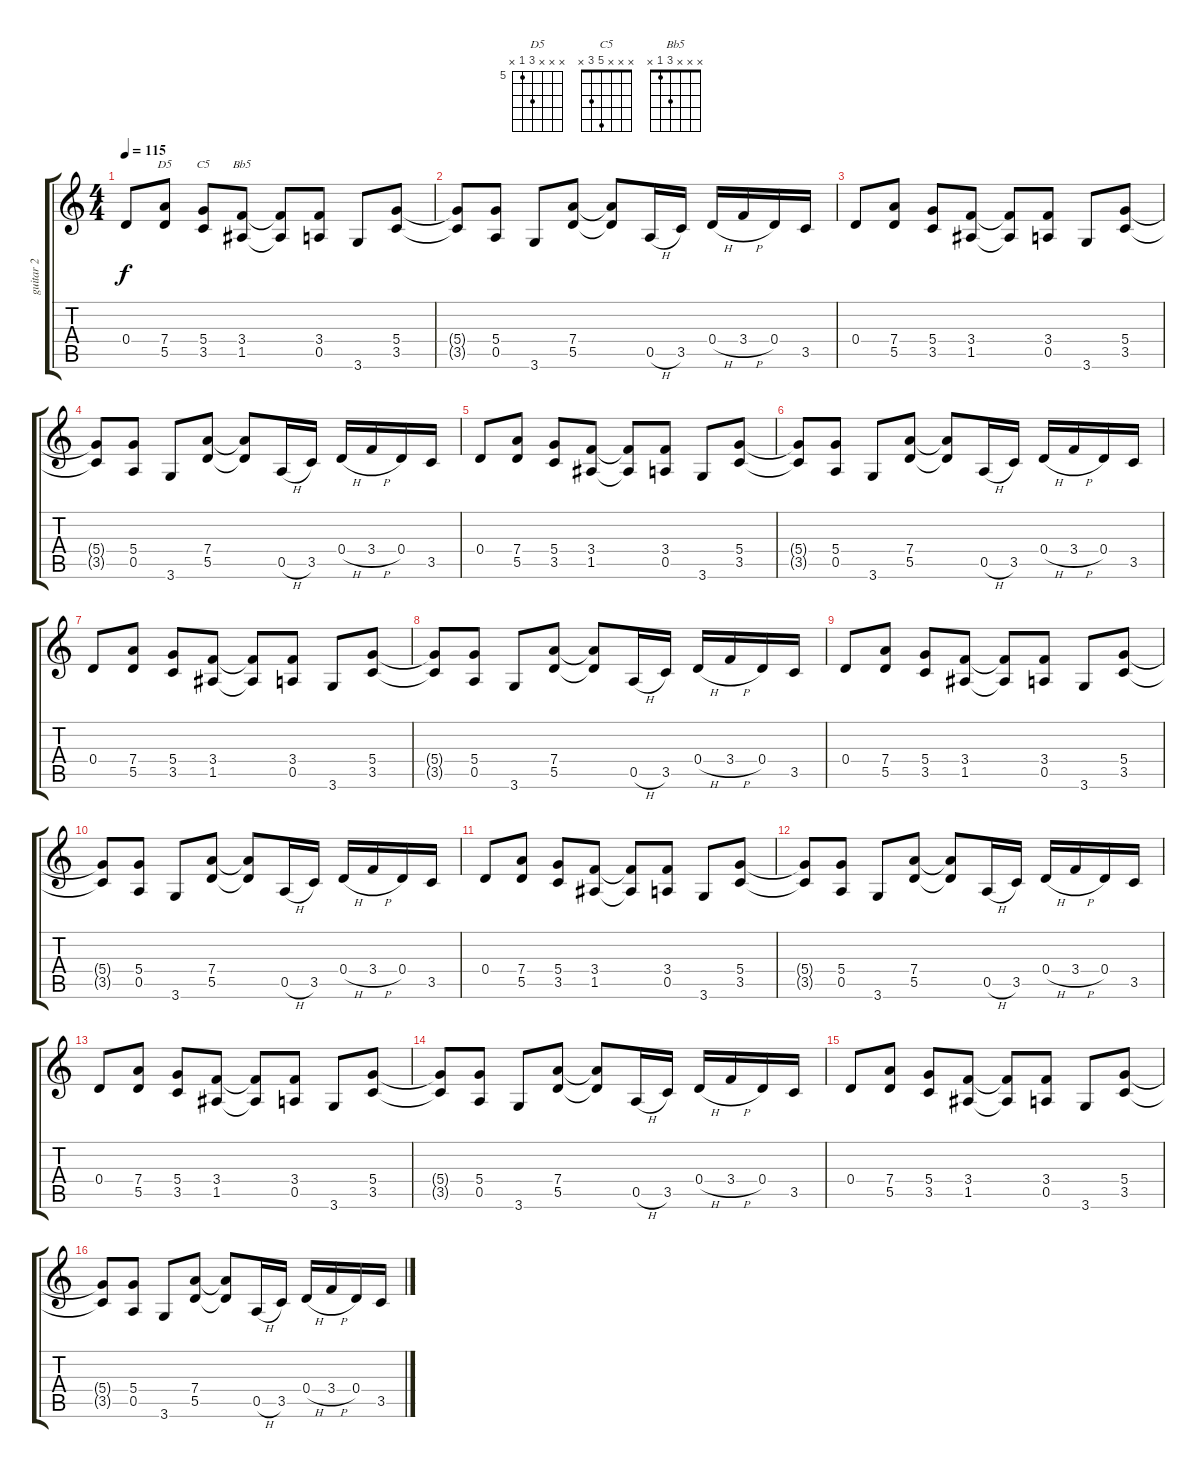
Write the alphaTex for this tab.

\track ("guitar 2" "guitar 2") {instrument overdrivenguitar}
\staff {score tabs}
\tuning (E4 B3 G3 D3 A2 E2) {hide}
\chord ("D5" x x x 7 5 x) {firstfret 5}
\chord ("C5" x x x 5 3 x)
\chord ("Bb5" x x x 3 1 x)
\ts (4 4)
\tempo 115
\clef g2
\ks c
0.4.8{dy f} (7.4 5.5).8{ch "D5"} (5.4 3.5).8{ch "C5"} (3.4 1.5).8{ch "Bb5"} (3.4{t} 1.5{t}).8 (3.4 0.5).8 3.6.8 (5.4 3.5).8 |
(5.4{t} 3.5{t}).8 (5.4 0.5).8 3.6.8 (7.4 5.5).8 (7.4{t} 5.5{t}).8 0.5{h}.16 3.5.16 0.4{h}.16 3.4{h}.16 0.4.16 3.5.16 |
0.4.8 (7.4 5.5).8 (5.4 3.5).8 (3.4 1.5).8 (3.4{t} 1.5{t}).8 (3.4 0.5).8 3.6.8 (5.4 3.5).8 |
(5.4{t} 3.5{t}).8 (5.4 0.5).8 3.6.8 (7.4 5.5).8 (7.4{t} 5.5{t}).8 0.5{h}.16 3.5.16 0.4{h}.16 3.4{h}.16 0.4.16 3.5.16 |
0.4.8 (7.4 5.5).8 (5.4 3.5).8 (3.4 1.5).8 (3.4{t} 1.5{t}).8 (3.4 0.5).8 3.6.8 (5.4 3.5).8 |
(5.4{t} 3.5{t}).8 (5.4 0.5).8 3.6.8 (7.4 5.5).8 (7.4{t} 5.5{t}).8 0.5{h}.16 3.5.16 0.4{h}.16 3.4{h}.16 0.4.16 3.5.16 |
0.4.8 (7.4 5.5).8 (5.4 3.5).8 (3.4 1.5).8 (3.4{t} 1.5{t}).8 (3.4 0.5).8 3.6.8 (5.4 3.5).8 |
(5.4{t} 3.5{t}).8 (5.4 0.5).8 3.6.8 (7.4 5.5).8 (7.4{t} 5.5{t}).8 0.5{h}.16 3.5.16 0.4{h}.16 3.4{h}.16 0.4.16 3.5.16 |
0.4.8 (7.4 5.5).8 (5.4 3.5).8 (3.4 1.5).8 (3.4{t} 1.5{t}).8 (3.4 0.5).8 3.6.8 (5.4 3.5).8 |
(5.4{t} 3.5{t}).8 (5.4 0.5).8 3.6.8 (7.4 5.5).8 (7.4{t} 5.5{t}).8 0.5{h}.16 3.5.16 0.4{h}.16 3.4{h}.16 0.4.16 3.5.16 |
0.4.8 (7.4 5.5).8 (5.4 3.5).8 (3.4 1.5).8 (3.4{t} 1.5{t}).8 (3.4 0.5).8 3.6.8 (5.4 3.5).8 |
(5.4{t} 3.5{t}).8 (5.4 0.5).8 3.6.8 (7.4 5.5).8 (7.4{t} 5.5{t}).8 0.5{h}.16 3.5.16 0.4{h}.16 3.4{h}.16 0.4.16 3.5.16 |
0.4.8 (7.4 5.5).8 (5.4 3.5).8 (3.4 1.5).8 (3.4{t} 1.5{t}).8 (3.4 0.5).8 3.6.8 (5.4 3.5).8 |
(5.4{t} 3.5{t}).8 (5.4 0.5).8 3.6.8 (7.4 5.5).8 (7.4{t} 5.5{t}).8 0.5{h}.16 3.5.16 0.4{h}.16 3.4{h}.16 0.4.16 3.5.16 |
0.4.8 (7.4 5.5).8 (5.4 3.5).8 (3.4 1.5).8 (3.4{t} 1.5{t}).8 (3.4 0.5).8 3.6.8 (5.4 3.5).8 |
(5.4{t} 3.5{t}).8 (5.4 0.5).8 3.6.8 (7.4 5.5).8 (7.4{t} 5.5{t}).8 0.5{h}.16 3.5.16 0.4{h}.16 3.4{h}.16 0.4.16 3.5.16
